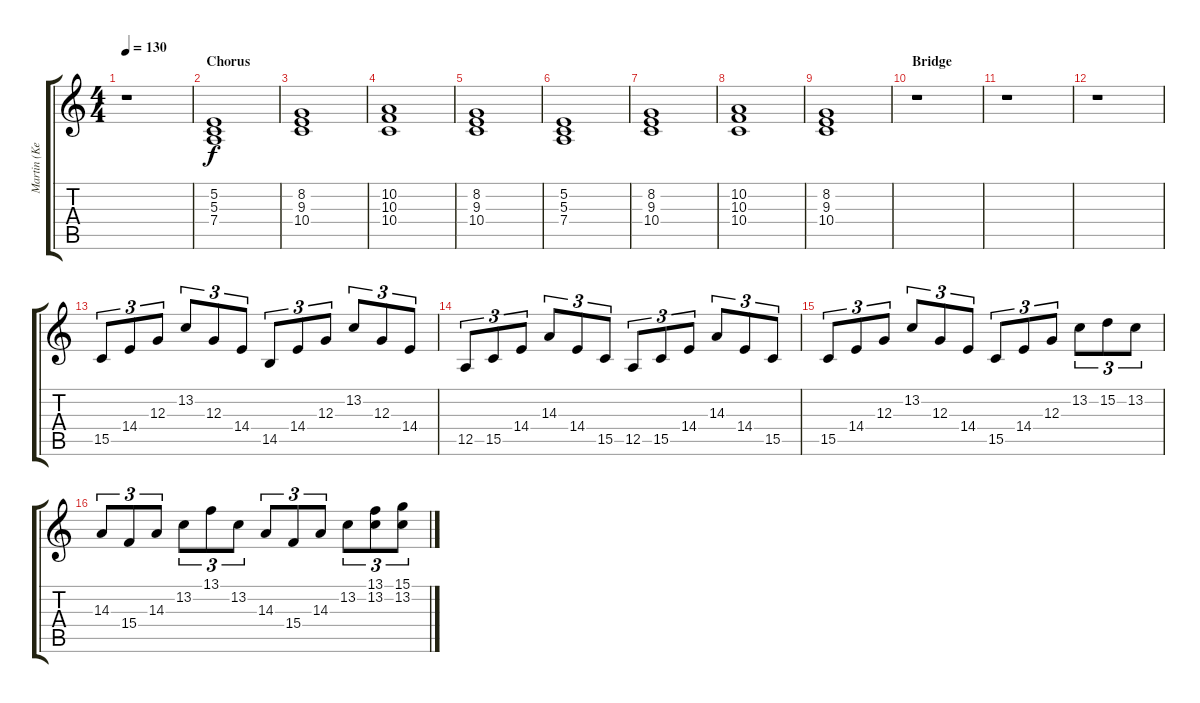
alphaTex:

\track ("Martin (Keyboard)" "Martin (Ke") {instrument stringensemble1}
\staff {score tabs}
\tuning (E4 B3 G3 D3 A2 E2) {hide}
\ts (4 4)
\tempo 130
\clef g2
\ks c
r.1{dy f} |
\section ("" "Chorus")
(5.2 5.3 7.4).1 |
(8.2 9.3 10.4).1 |
(10.2 10.3 10.4).1 |
(8.2 9.3 10.4).1 |
(5.2 5.3 7.4).1 |
(8.2 9.3 10.4).1 |
(10.2 10.3 10.4).1 |
(8.2 9.3 10.4).1 |
\section ("" "Bridge")
r.1 |
r.1 |
r.1 |
15.5.8{tu (3 2) volume 14 instrument lead1square} 14.4.8{tu (3 2)} 12.3.8{tu (3 2)} 13.2.8{tu (3 2)} 12.3.8{tu (3 2)} 14.4.8{tu (3 2)} 14.5.8{tu (3 2)} 14.4.8{tu (3 2)} 12.3.8{tu (3 2)} 13.2.8{tu (3 2)} 12.3.8{tu (3 2)} 14.4.8{tu (3 2)} |
12.5.8{tu (3 2)} 15.5.8{tu (3 2)} 14.4.8{tu (3 2)} 14.3.8{tu (3 2)} 14.4.8{tu (3 2)} 15.5.8{tu (3 2)} 12.5.8{tu (3 2)} 15.5.8{tu (3 2)} 14.4.8{tu (3 2)} 14.3.8{tu (3 2)} 14.4.8{tu (3 2)} 15.5.8{tu (3 2)} |
15.5.8{tu (3 2)} 14.4.8{tu (3 2)} 12.3.8{tu (3 2)} 13.2.8{tu (3 2)} 12.3.8{tu (3 2)} 14.4.8{tu (3 2)} 15.5.8{tu (3 2)} 14.4.8{tu (3 2)} 12.3.8{tu (3 2)} 13.2.8{tu (3 2)} 15.2.8{tu (3 2)} 13.2.8{tu (3 2)} |
14.3.8{tu (3 2)} 15.4.8{tu (3 2)} 14.3.8{tu (3 2)} 13.2.8{tu (3 2)} 13.1.8{tu (3 2)} 13.2.8{tu (3 2)} 14.3.8{tu (3 2)} 15.4.8{tu (3 2)} 14.3.8{tu (3 2)} 13.2.8{tu (3 2)} (13.1 13.2).8{tu (3 2)} (15.1 13.2).8{tu (3 2)}
